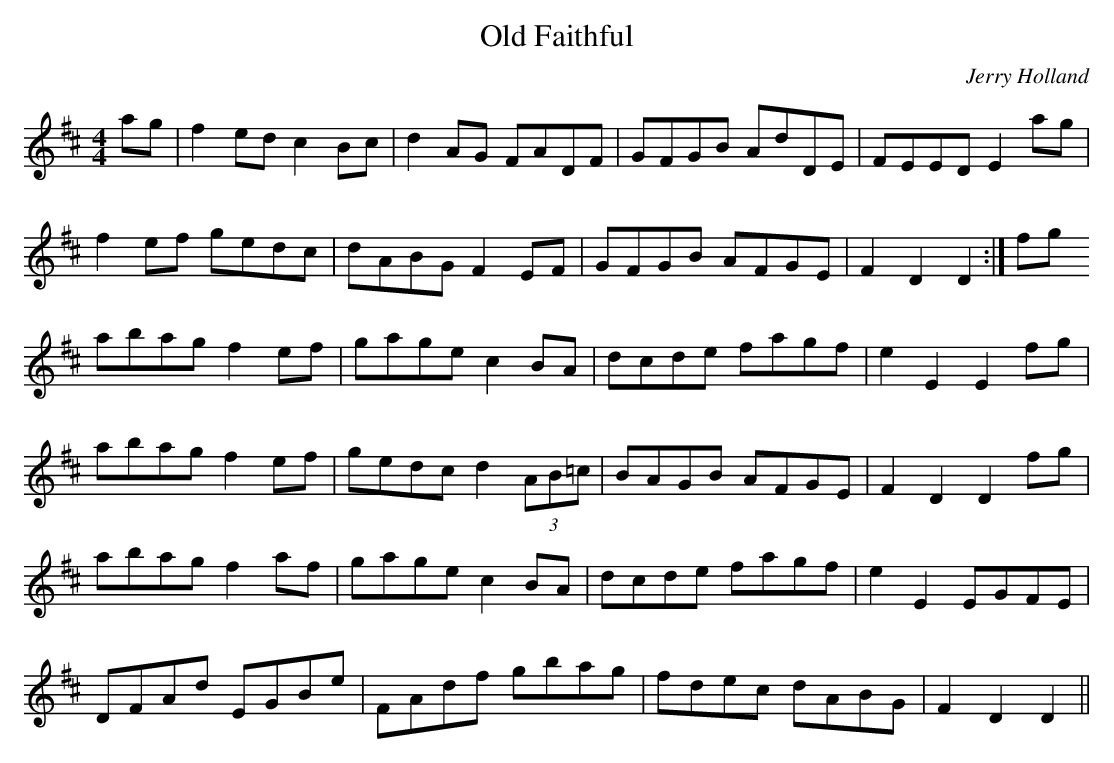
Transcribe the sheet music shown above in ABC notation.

X:1
T:Old Faithful
C:Jerry Holland
M:4/4
L:1/8
K:D
ag|f2 ed c2 Bc|d2 AG FADF| GFGB AdDE|FEED E2 ag|
f2 ef gedc|dABG F2 EF|GFGB AFGE|F2 D2 D2:|fg
abag f2 ef|gage c2 BA|dcde fagf|e2 E2 E2 fg|
abag f2 ef|gedc d2 (3AB=c|BAGB AFGE|F2 D2 D2 fg|
abag f2 af|gage c2 BA|dcde fagf|e2 E2 EGFE|
DFAd EGBe|FAdf gbag|fdec dABG|F2 D2 D2||
